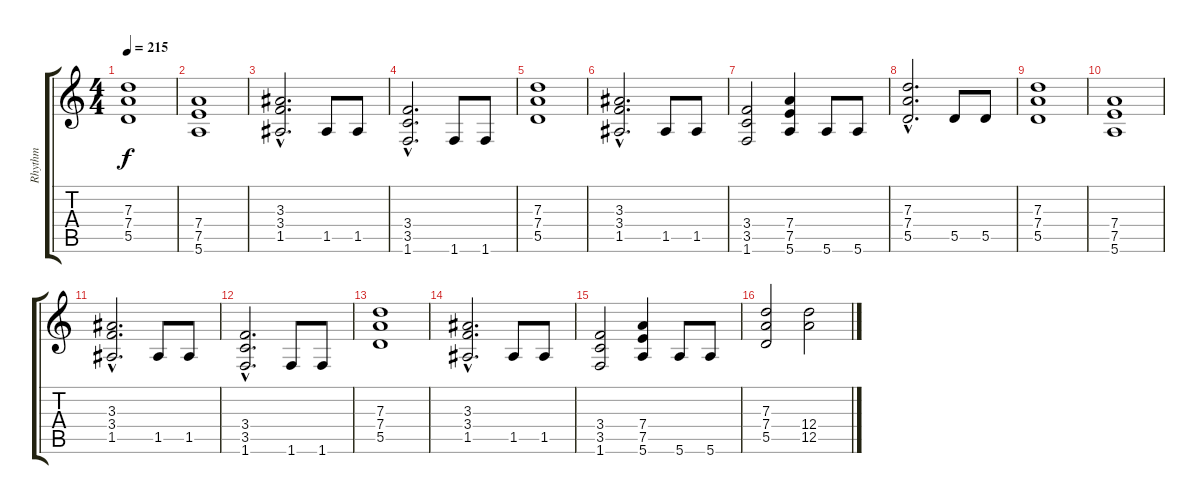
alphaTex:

\track ("Rhythm" "Rhythm") {instrument distortionguitar}
\staff {score tabs}
\tuning (E4 B3 G3 D3 A2 E2) {hide}
\ts (4 4)
\tempo 215
\clef g2
\ks c
(7.3 7.4 5.5).1{dy f instrument distortionguitar} |
(7.4 7.5 5.6).1 |
(3.3{hac} 3.4{hac} 1.5{hac}).2{d} 1.5.8 1.5.8 |
(3.4{hac} 3.5{hac} 1.6{hac}).2{d} 1.6.8 1.6.8 |
(7.3 7.4 5.5).1 |
(3.3{hac} 3.4{hac} 1.5{hac}).2{d} 1.5.8 1.5.8 |
(3.4 3.5 1.6).2 (7.4 7.5 5.6).4 5.6.8 5.6.8 |
(7.3{hac} 7.4{hac} 5.5{hac}).2{d} 5.5.8 5.5.8 |
(7.3 7.4 5.5).1 |
(7.4 7.5 5.6).1 |
(3.3{hac} 3.4{hac} 1.5{hac}).2{d} 1.5.8 1.5.8 |
(3.4{hac} 3.5{hac} 1.6{hac}).2{d} 1.6.8 1.6.8 |
(7.3 7.4 5.5).1 |
(3.3{hac} 3.4{hac} 1.5{hac}).2{d} 1.5.8 1.5.8 |
(3.4 3.5 1.6).2 (7.4 7.5 5.6).4 5.6.8 5.6.8 |
(7.3 7.4 5.5).2 (12.4{ss} 12.5{ss}).2
